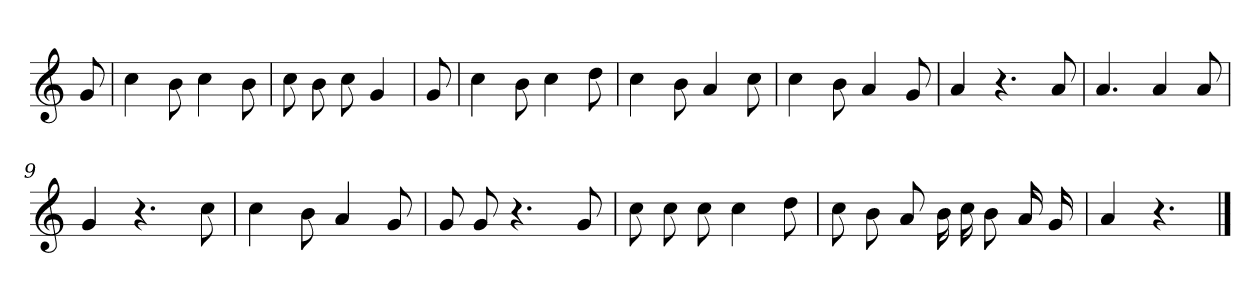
**kern
*part1
*staff1
*clefG2
*k[]
*a:
=
8g
=1
4cc
8b
4cc
8b
=2
8cc
8b
8cc
4g
=3
8g
=4
4cc
8b
4cc
8dd
=5
4cc
8b
4a
8cc
=6
4cc
8b
4a
8g
=7
4a
4.r
8a
=8
4.a
4a
8a
=9
4g
4.r
8cc
=10
4cc
8b
4a
8g
=11
8g
8g
4.r
8g
=12
8cc
8cc
8cc
4cc
8dd
=13
8cc
8b
8a
16b
16cc
8b
16a
16g
=14
4a
4.r
==
*-
